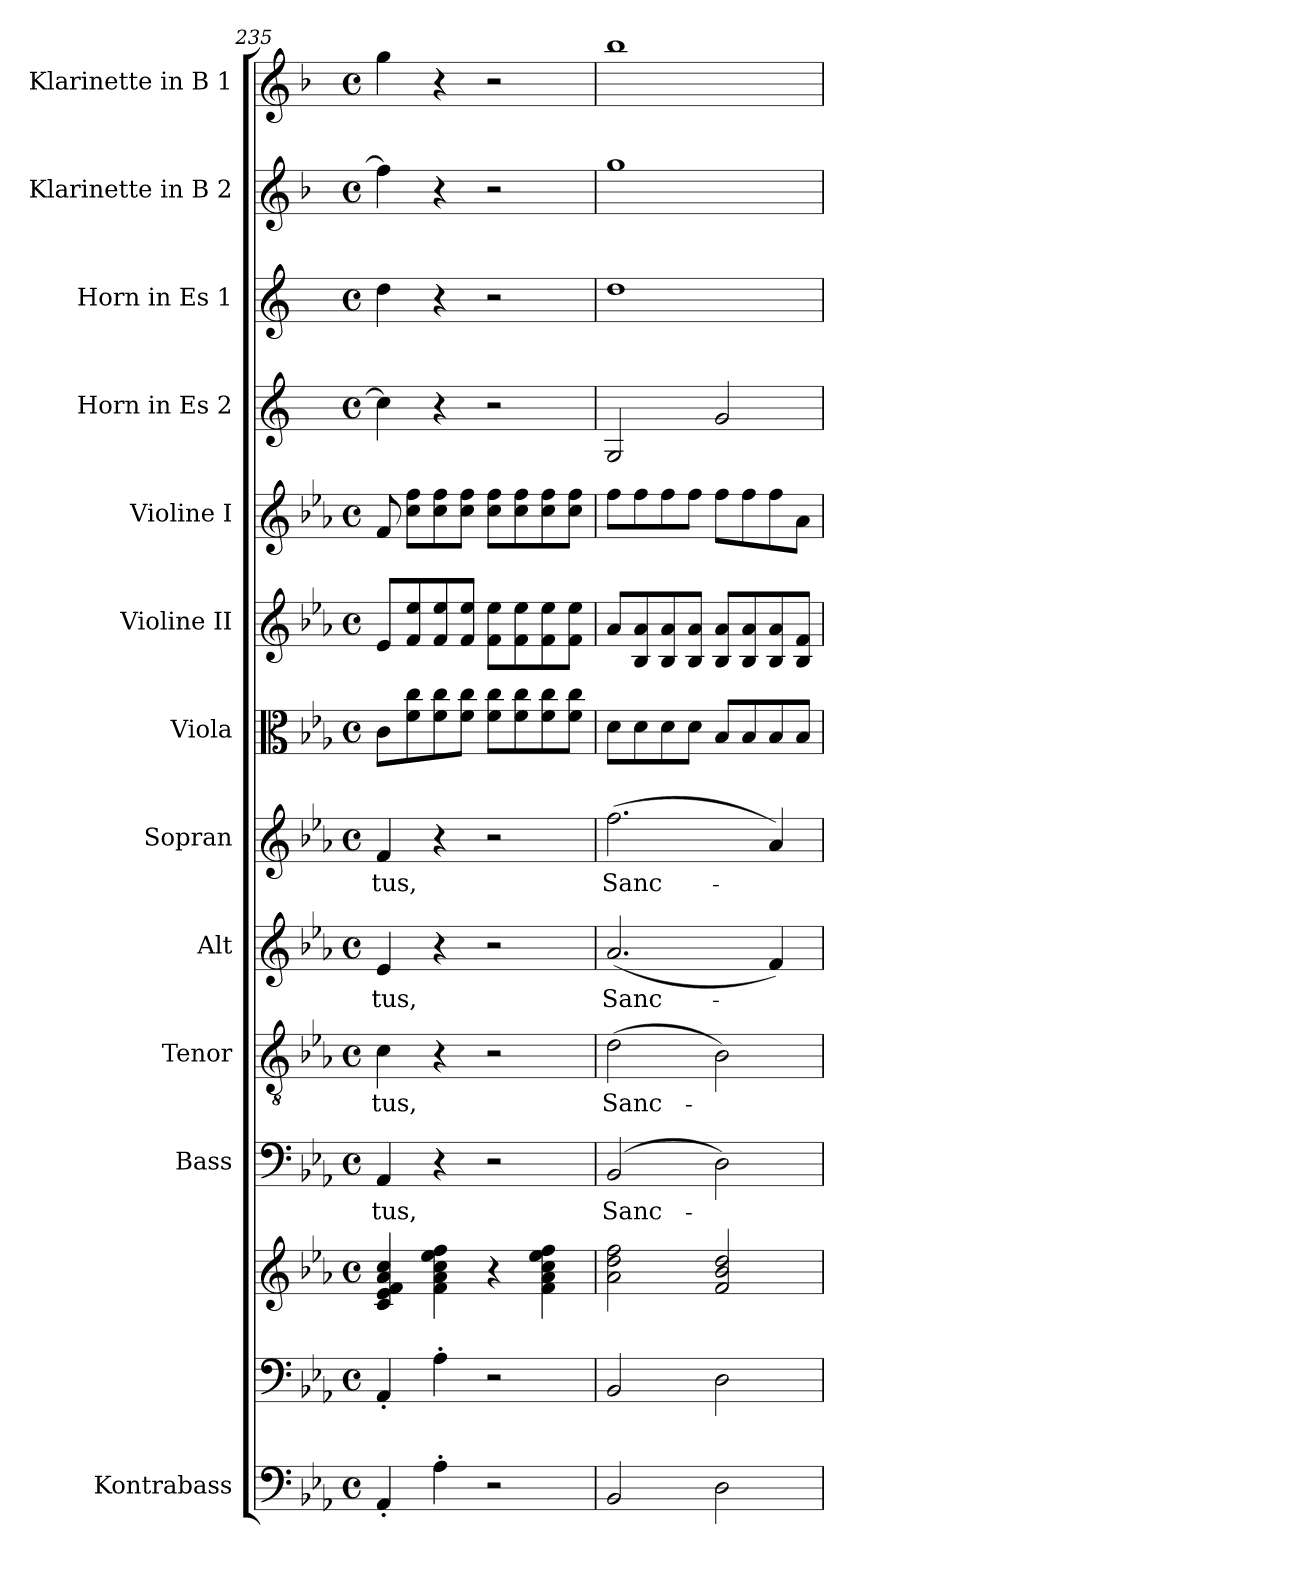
**kern	**kern	**kern	**kern	**text	**kern	**text	**kern	**text	**kern	**text	**kern	**kern	**kern	**kern	**kern	**kern	**kern
*part13	*part12	*part12	*part11	*part11	*part10	*part10	*part9	*part9	*part8	*part8	*part7	*part6	*part5	*part4	*part3	*part2	*part1
*staff14	*staff13	*staff12	*staff11	*staff11	*staff10	*staff10	*staff9	*staff9	*staff8	*staff8	*staff7	*staff6	*staff5	*staff4	*staff3	*staff2	*staff1
*I"Kontrabass	*	*	*I"Bass	*	*I"Tenor	*	*I"Alt	*	*I"Sopran	*	*I"Viola	*I"Violine II	*I"Violine I	*I"Horn in Es 2	*I"Horn in Es 1	*I"Klarinette in B 2	*I"Klarinette in B 1
*I'Kb.	*	*	*I'B	*	*I'T	*	*I'A	*	*I'S	*	*I'Vla.	*I'Vl. II	*I'Vl. I	*I'Hrn. 2	*I'Hrn. 1	*	*
*clefF4	*clefF4	*clefG2	*clefF4	*	*clefGv2	*	*clefG2	*	*clefG2	*	*clefC3	*clefG2	*clefG2	*clefG2	*clefG2	*clefG2	*clefG2
*ITrd7c12	*	*	*	*	*	*	*	*	*	*	*	*	*	*ITrd5c9	*ITrd5c9	*ITrd1c2	*ITrd1c2
*k[b-e-a-]	*k[b-e-a-]	*k[b-e-a-]	*k[b-e-a-]	*	*k[b-e-a-]	*	*k[b-e-a-]	*	*k[b-e-a-]	*	*k[b-e-a-]	*k[b-e-a-]	*k[b-e-a-]	*k[b-e-a-]	*k[b-e-a-]	*k[b-e-a-]	*k[b-e-a-]
*E-:	*E-:	*E-:	*E-:	*	*E-:	*	*E-:	*	*E-:	*	*E-:	*E-:	*E-:	*E-:	*E-:	*E-:	*E-:
*M4/4	*M4/4	*M4/4	*M4/4	*	*M4/4	*	*M4/4	*	*M4/4	*	*M4/4	*M4/4	*M4/4	*M4/4	*M4/4	*M4/4	*M4/4
*met(c)	*met(c)	*met(c)	*met(c)	*	*met(c)	*	*met(c)	*	*met(c)	*	*met(c)	*met(c)	*met(c)	*met(c)	*met(c)	*met(c)	*met(c)
=235	=235	=235	=235	=235	=235	=235	=235	=235	=235	=235	=235	=235	=235	=235	=235	=235	=235
!	!	!	!	!LO:LY:b	!	!LO:LY:b	!	!LO:LY:b	!	!LO:LY:b	!	!	!	!	!	!	!
4AAA-'</	4AA-'</	4c/ 4e-/ 4f/ 4a-/ 4cc/	4AA-/	-tus,	4c\	-tus,	4e-/	-tus,	4f/	-tus,	8c\L	8e-/L	8f/	4e-\]	4f\	4ee-\]	4ff\
.	.	.	.	.	.	.	.	.	.	.	8f\ 8cc\	8f/ 8ee-/	8cc\ 8ff\L	.	.	.	.
4AA-'>\	4A-'>\	4f\ 4a-\ 4cc\ 4ee-\ 4ff\	4r	.	4r	.	4r	.	4r	.	8f\ 8cc\	8f/ 8ee-/	8cc\ 8ff\	4r	4r	4r	4r
.	.	.	.	.	.	.	.	.	.	.	8f\ 8cc\J	8f/ 8ee-/J	8cc\ 8ff\J	.	.	.	.
2r	2r	4r	2r	.	2r	.	2r	.	2r	.	8f\ 8cc\L	8f\ 8ee-\L	8cc\ 8ff\L	2r	2r	2r	2r
.	.	.	.	.	.	.	.	.	.	.	8f\ 8cc\	8f\ 8ee-\	8cc\ 8ff\	.	.	.	.
.	.	4f\ 4a-\ 4cc\ 4ee-\ 4ff\	.	.	.	.	.	.	.	.	8f\ 8cc\	8f\ 8ee-\	8cc\ 8ff\	.	.	.	.
.	.	.	.	.	.	.	.	.	.	.	8f\ 8cc\J	8f\ 8ee-\J	8cc\ 8ff\J	.	.	.	.
=236	=236	=236	=236	=236	=236	=236	=236	=236	=236	=236	=236	=236	=236	=236	=236	=236	=236
!	!	!	!	!LO:LY:b	!	!LO:LY:b	!	!LO:LY:b	!	!LO:LY:b	!	!	!	!	!	!	!
2BBB-/	2BB-/	2a-\ 2dd\ 2ff\	(2BB-/	Sanc-	(>2d\	Sanc-	(<2.a-/	Sanc-	(>2.ff\	Sanc-	8d\L	8a-/L	8ff\L	2BB-/	1f	1ff	1aa-
.	.	.	.	.	.	.	.	.	.	.	8d\	8B-/ 8a-/	8ff\	.	.	.	.
.	.	.	.	.	.	.	.	.	.	.	8d\	8B-/ 8a-/	8ff\	.	.	.	.
.	.	.	.	.	.	.	.	.	.	.	8d\J	8B-/ 8a-/J	8ff\J	.	.	.	.
2DD\	2D\	2f/ 2b-/ 2dd/	2D\)	.	2B-\)	.	.	.	.	.	8B-/L	8B-/ 8a-/L	8ff\L	2B-/	.	.	.
.	.	.	.	.	.	.	.	.	.	.	8B-/	8B-/ 8a-/	8ff\	.	.	.	.
.	.	.	.	.	.	.	4f/)	.	4a-/)	.	8B-/	8B-/ 8a-/	8ff\	.	.	.	.
.	.	.	.	.	.	.	.	.	.	.	8B-/J	8B-/ 8f/J	8a-\J	.	.	.	.
=	=	=	=	=	=	=	=	=	=	=	=	=	=	=	=	=	=
*-	*-	*-	*-	*-	*-	*-	*-	*-	*-	*-	*-	*-	*-	*-	*-	*-	*-
